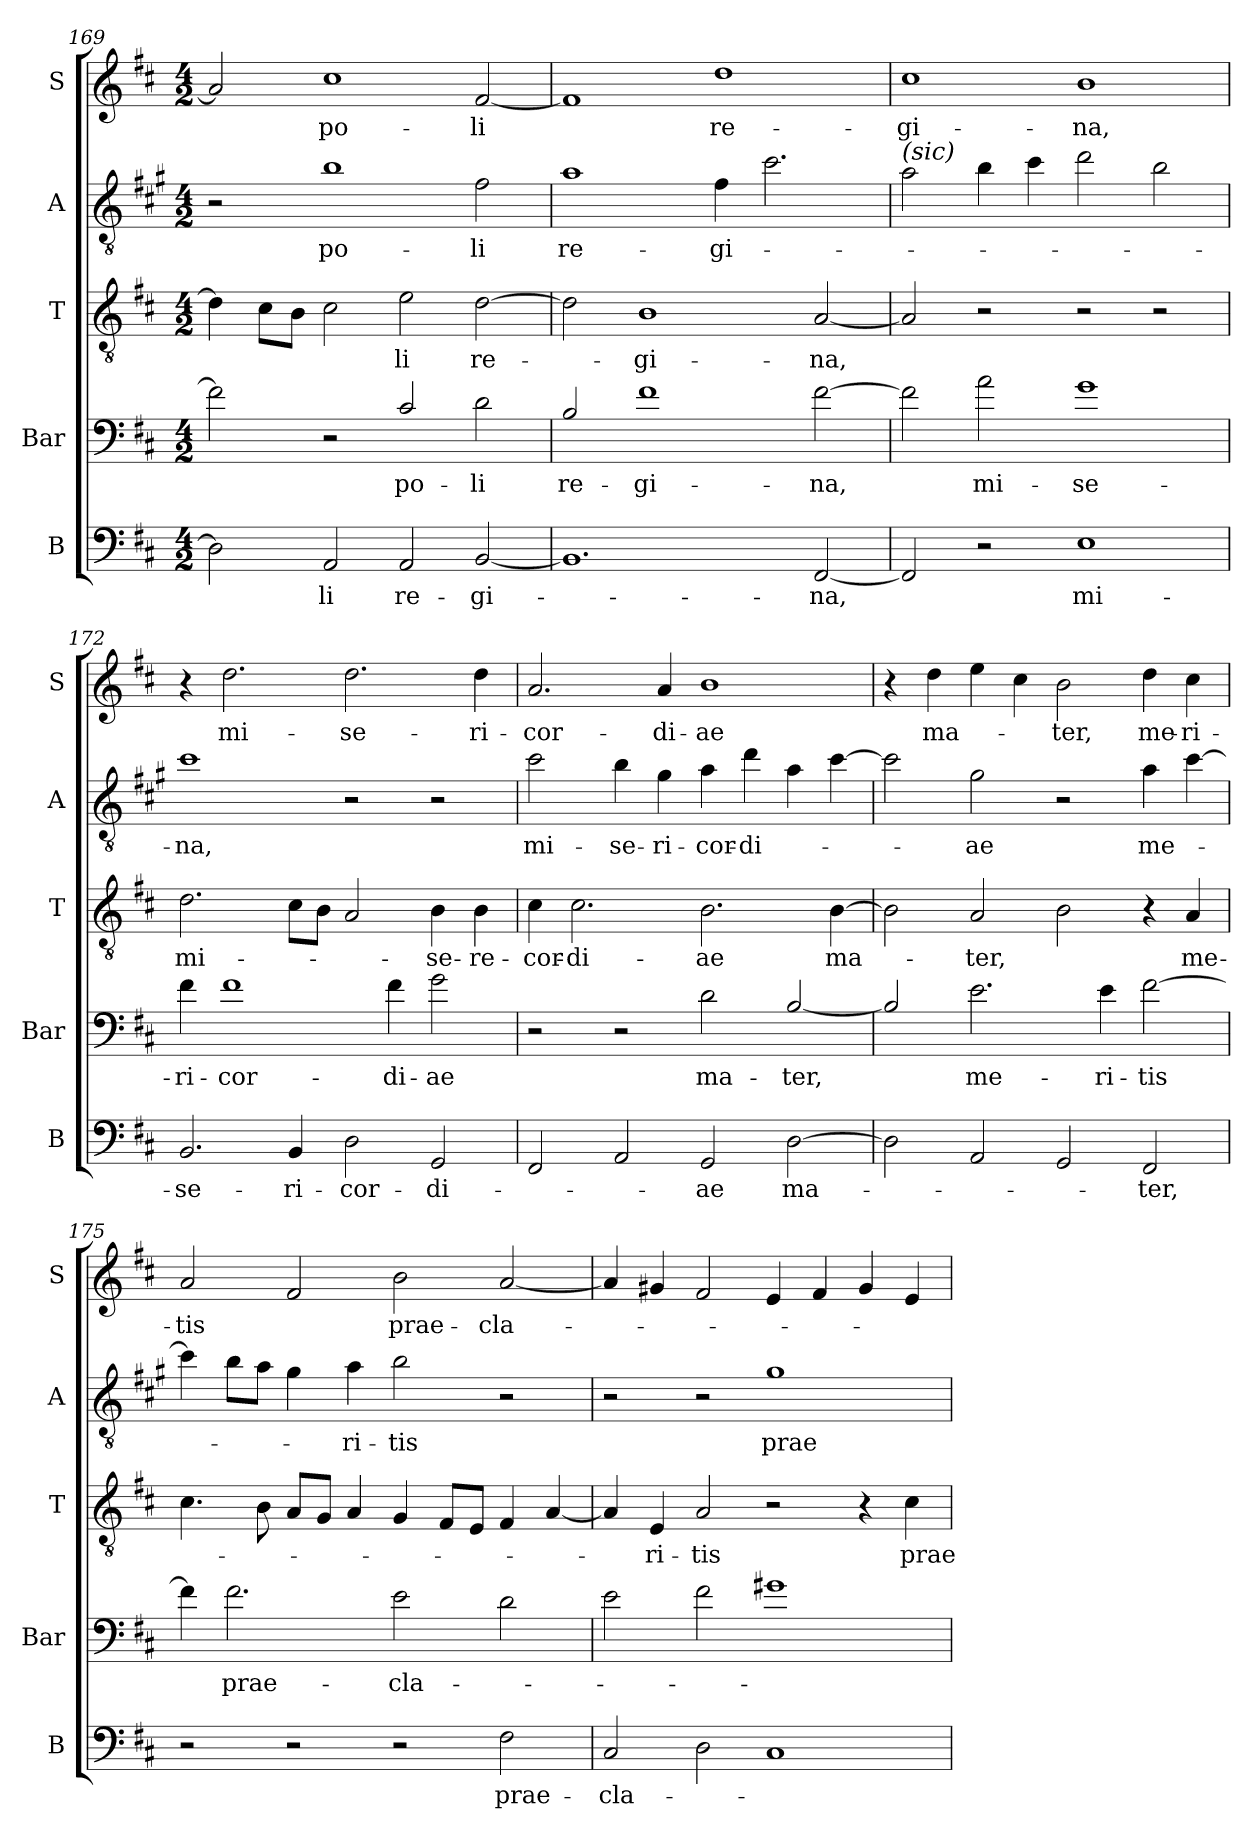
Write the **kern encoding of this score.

**kern	**text	**kern	**text	**kern	**text	**kern	**text	**kern	**text
*part5	*part5	*part4	*part4	*part3	*part3	*part2	*part2	*part1	*part1
*staff5	*staff5	*staff4	*staff4	*staff3	*staff3	*staff2	*staff2	*staff1	*staff1
*I"B	*	*I"Bar	*	*I"T	*	*I"A	*	*I"S	*
*I'B	*	*I'Bar	*	*I'T	*	*I'A	*	*I'S	*
*clefF4	*	*clefF4	*	*clefGv2	*	*clefGv2	*	*clefG2	*
*	*	*ITrd8c14	*	*	*	*ITrd4c7	*	*	*
*k[f#c#]	*	*k[f#c#]	*	*k[f#c#]	*	*k[f#c#]	*	*k[f#c#]	*
*M4/2	*	*M4/2	*	*M4/2	*	*M4/2	*	*M4/2	*
=169	=169	=169	=169	=169	=169	=169	=169	=169	=169
2D\]	.	2F#\]	.	4d\]	.	2r	.	2a/]	.
.	.	.	.	8c#\L	.	.	.	.	.
.	.	.	.	8B\J	.	.	.	.	.
!	!LO:LY:b	!	!	!	!	!	!LO:LY:b	!	!LO:LY:b
2AA/	-li	2r	.	2c#\	.	1e	po-	1cc#	po-
!	!LO:LY:b	!	!LO:LY:b	!	!LO:LY:b	!	!	!	!
2AA/	re-	2C#/	po-	2e\	-li	.	.	.	.
!	!LO:LY:b	!	!LO:LY:b	!	!LO:LY:b	!	!LO:LY:b	!	!LO:LY:b
[2BB/	-gi-	2D\	-li	[2d\	re-	2B\	-li	[2f#/	-li
=170	=170	=170	=170	=170	=170	=170	=170	=170	=170
!	!	!	!LO:LY:b	!	!	!	!LO:LY:b	!	!
1.BB]	.	2BB/	re-	2d\]	.	1d	re-	1f#]	.
!	!	!	!LO:LY:b	!	!LO:LY:b	!	!	!	!
.	.	1F#	-gi-	1B	-gi-	.	.	.	.
!	!	!	!	!	!	!	!LO:LY:b	!	!LO:LY:b
.	.	.	.	.	.	4B\	-gi-	1dd	re-
.	.	.	.	.	.	2.f#\	.	.	.
!	!LO:LY:b	!	!LO:LY:b	!	!LO:LY:b	!	!	!	!
[2FF#/	-na,	[2F#\	-na,	[2A/	-na,	.	.	.	.
!!LO:PB:g=z
=171	=171	=171	=171	=171	=171	=171	=171	=171	=171
!	!	!	!	!	!	!LO:TX:a:i:t=(sic)	!	!	!
!	!	!	!	!	!	!	!	!	!LO:LY:b
2FF#/]	.	2F#\]	.	2A/]	.	2d\	.	1cc#	-gi-
!	!	!	!LO:LY:b	!	!	!	!	!	!
2r	.	2A\	mi-	2r	.	4e\	.	.	.
.	.	.	.	.	.	4f#\	.	.	.
!	!LO:LY:b	!	!LO:LY:b	!	!	!	!	!	!LO:LY:b
1E	mi-	1G	-se-	2r	.	2g\	.	1b	-na,
.	.	.	.	2r	.	2e\	.	.	.
=172	=172	=172	=172	=172	=172	=172	=172	=172	=172
!	!LO:LY:b	!	!LO:LY:b	!	!LO:LY:b	!	!LO:LY:b	!	!
2.BB/	-se-	4F#\	-ri-	2.d\	mi-	1f#	-na,	4r	.
!	!	!	!LO:LY:b	!	!	!	!	!	!LO:LY:b
.	.	1F#	-cor-	.	.	.	.	2.dd\	mi-
!	!LO:LY:b	!	!	!	!	!	!	!	!
4BB/	-ri-	.	.	8c#\L	.	.	.	.	.
.	.	.	.	8B\J	.	.	.	.	.
!	!LO:LY:b	!	!	!	!	!	!	!	!LO:LY:b
2D\	-cor-	.	.	2A/	.	2r	.	2.dd\	-se-
!	!	!	!LO:LY:b	!	!	!	!	!	!
.	.	4F#\	-di-	.	.	.	.	.	.
!	!LO:LY:b	!	!LO:LY:b	!	!LO:LY:b	!	!	!	!
2GG/	-di-	2G\	-ae	4B\	-se-	2r	.	.	.
!	!	!	!	!	!LO:LY:b	!	!	!	!LO:LY:b
.	.	.	.	4B\	-re-	.	.	4dd\	-ri-
=173	=173	=173	=173	=173	=173	=173	=173	=173	=173
!	!	!	!	!	!LO:LY:b	!	!LO:LY:b	!	!LO:LY:b
2FF#/	.	2r	.	4c#\	-cor-	2f#\	mi-	2.a/	-cor-
!	!	!	!	!	!LO:LY:b	!	!	!	!
.	.	.	.	2.c#\	-di-	.	.	.	.
!	!	!	!	!	!	!	!LO:LY:b	!	!
2AA/	.	2r	.	.	.	4e\	-se-	.	.
!	!	!	!	!	!	!	!LO:LY:b	!	!LO:LY:b
.	.	.	.	.	.	4c#\	-ri-	4a/	-di-
!	!LO:LY:b	!	!LO:LY:b	!	!LO:LY:b	!	!LO:LY:b	!	!LO:LY:b
2GG/	-ae	2D\	ma-	2.B\	-ae	4d\	-cor-	1b	-ae
!	!	!	!	!	!	!	!LO:LY:b	!	!
.	.	.	.	.	.	4g\	-di-	.	.
!	!LO:LY:b	!	!LO:LY:b	!	!	!	!	!	!
[2D\	ma-	[2BB/	-ter,	.	.	4d\	.	.	.
!	!	!	!	!	!LO:LY:b	!	!	!	!
.	.	.	.	[4B\	ma-	[4f#\	.	.	.
!!LO:LB:g=z
=174	=174	=174	=174	=174	=174	=174	=174	=174	=174
2D\]	.	2BB/]	.	2B\]	.	2f#\]	.	4r	.
!	!	!	!	!	!	!	!	!	!LO:LY:b
.	.	.	.	.	.	.	.	4dd\	ma-
!	!	!	!LO:LY:b	!	!LO:LY:b	!	!LO:LY:b	!	!
2AA/	.	2.E\	me-	2A/	-ter,	2c#\	-ae	4ee\	.
.	.	.	.	.	.	.	.	4cc#\	.
!	!	!	!	!	!	!	!	!	!LO:LY:b
2GG/	.	.	.	2B\	.	2r	.	2b\	-ter,
!	!	!	!LO:LY:b	!	!	!	!	!	!
.	.	4E\	-ri-	.	.	.	.	.	.
!	!LO:LY:b	!	!LO:LY:b	!	!	!	!LO:LY:b	!	!LO:LY:b
2FF#/	-ter,	[2F#\	-tis	4r	.	4d\	me-	4dd\	me-
!	!	!	!	!	!LO:LY:b	!	!	!	!LO:LY:b
.	.	.	.	4A/	me-	[4f#\	.	4cc#\	-ri-
=175	=175	=175	=175	=175	=175	=175	=175	=175	=175
!	!	!	!	!	!	!	!	!	!LO:LY:b
2r	.	4F#\]	.	4.c#\	.	4f#\]	.	2a/	-tis
!	!	!	!LO:LY:b	!	!	!	!	!	!
.	.	2.F#\	prae-	.	.	8e\L	.	.	.
.	.	.	.	8B\	.	8d\J	.	.	.
2r	.	.	.	8A/L	.	4c#\	.	2f#/	.
.	.	.	.	8G/J	.	.	.	.	.
!	!	!	!	!	!	!	!LO:LY:b	!	!
.	.	.	.	4A/	.	4d\	-ri-	.	.
!	!	!	!LO:LY:b	!	!	!	!LO:LY:b	!	!LO:LY:b
2r	.	2E\	-cla-	4G/	.	2e\	-tis	2b\	prae-
.	.	.	.	8F#/L	.	.	.	.	.
.	.	.	.	8E/J	.	.	.	.	.
!	!LO:LY:b	!	!	!	!	!	!	!	!LO:LY:b
2F#\	prae-	2D\	.	4F#/	.	2r	.	[2a/	-cla-
.	.	.	.	[4A/	.	.	.	.	.
=176	=176	=176	=176	=176	=176	=176	=176	=176	=176
!	!LO:LY:b	!	!	!	!	!	!	!	!
2C#/	-cla-	2E\	.	4A/]	.	2r	.	4a/]	.
!	!	!	!	!	!LO:LY:b	!	!	!	!
.	.	.	.	4E/	-ri-	.	.	4g#X/	.
!	!	!	!	!	!LO:LY:b	!	!	!	!
2D\	.	2F#\	.	2A/	-tis	2r	.	2f#/	.
!	!	!	!	!	!	!	!LO:LY:b	!	!
1C#	.	1G#X	.	2r	.	1c#	prae-	4e/	.
.	.	.	.	.	.	.	.	4f#/	.
.	.	.	.	4r	.	.	.	4g#/	.
!	!	!	!	!	!LO:LY:b	!	!	!	!
.	.	.	.	4c#\	prae-	.	.	4e/	.
=	=	=	=	=	=	=	=	=	=
*-	*-	*-	*-	*-	*-	*-	*-	*-	*-
